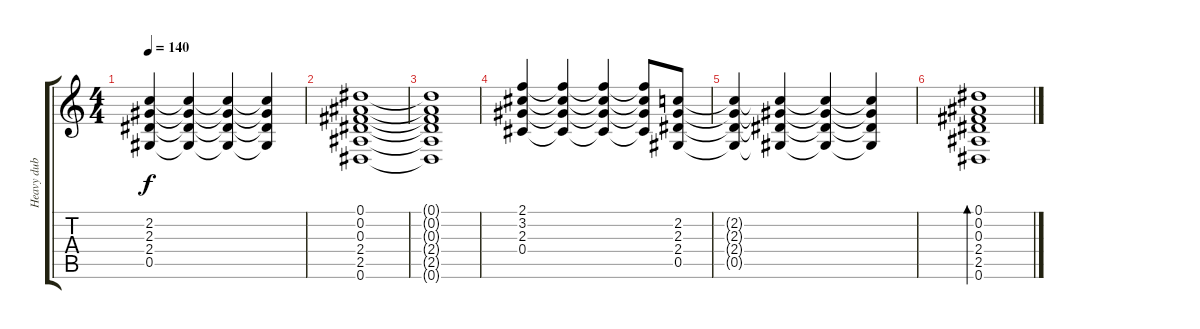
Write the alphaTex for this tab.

\track ("Heavy dub" "Heavy dub") {instrument distortionguitar}
\staff {score tabs}
\tuning (Eb4 Bb3 Gb3 Db3 Ab2 Eb2) {hide}
\ts (4 4)
\tempo 140
\clef g2
\ks c
(2.2{t} 2.3{t} 2.4{t} 0.5{t}).4{dy f} (2.2{t} 2.3{t} 2.4{t} 0.5{t}).4 (2.2{t} 2.3{t} 2.4{t} 0.5{t}).4 (2.2{t} 2.3{t} 2.4{t} 0.5{t}).4 |
(0.1 0.2 0.3 2.4 2.5 0.6).1 |
(0.1{t} 0.2{t} 0.3{t} 2.4{t} 2.5{t} 0.6{t}).1 |
(2.1 3.2 2.3 0.4).4 (2.1{t} 3.2{t} 2.3{t} 0.4{t}).4 (2.1{t} 3.2{t} 2.3{t} 0.4{t}).4 (2.1{t} 3.2{t} 2.3{t} 0.4{t}).8 (2.2 2.3 2.4 0.5).8 |
(2.2{t} 2.3{t} 2.4{t} 0.5{t}).4 (2.2{t} 2.3{t} 2.4{t} 0.5{t}).4 (2.2{t} 2.3{t} 2.4{t} 0.5{t}).4 (2.2{t} 2.3{t} 2.4{t} 0.5{t}).4 |
(0.1 0.2 0.3 2.4 2.5 0.6).1{bd 120}
